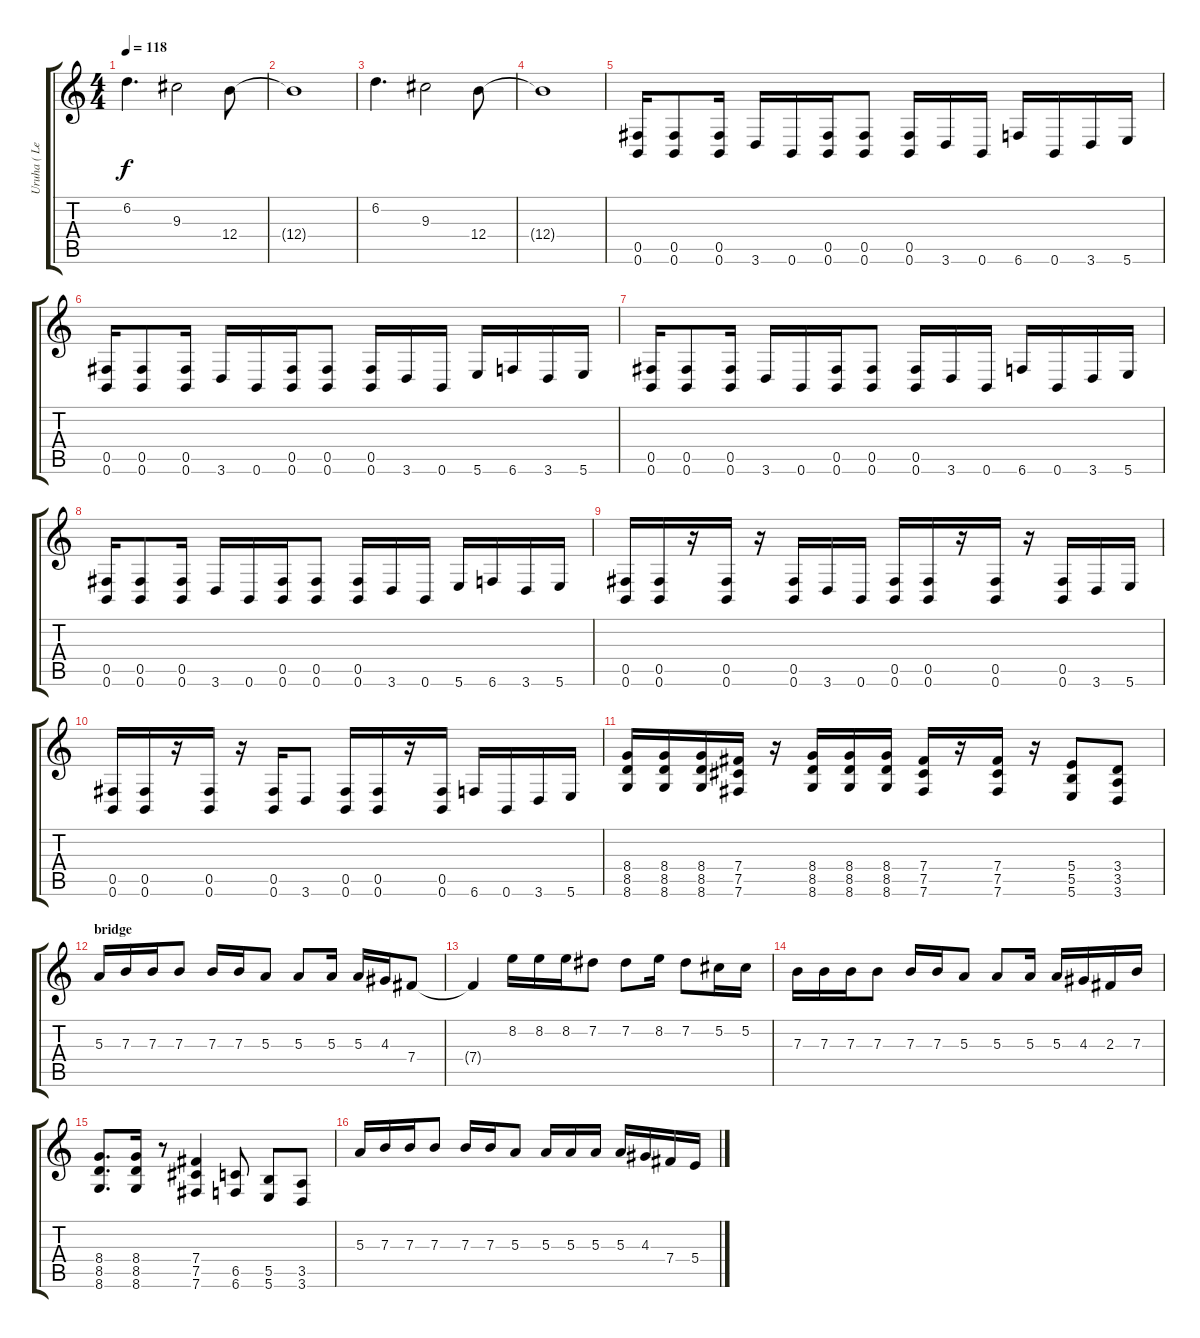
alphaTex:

\track ("Uruha ( Lead )" "Uruha ( Le") {instrument distortionguitar}
\staff {score tabs}
\tuning (Db4 Ab3 E3 B2 Gb2 B1) {hide}
\ts (4 4)
\tempo 118
\clef g2
\ks c
6.2.4{d dy f} 9.3.2 12.4.8 |
12.4{t}.1 |
6.2.4{d} 9.3.2 12.4.8 |
12.4{t}.1 |
\section ("" "")
(0.5 0.6).16 (0.5 0.6).8 (0.5 0.6).16 3.6.16 0.6.16 (0.5 0.6).16 (0.5 0.6).8 (0.5 0.6).16 3.6.16 0.6.16 6.6.16 0.6.16 3.6.16 5.6.16 |
(0.5 0.6).16 (0.5 0.6).8 (0.5 0.6).16 3.6.16 0.6.16 (0.5 0.6).16 (0.5 0.6).8 (0.5 0.6).16 3.6.16 0.6.16 5.6.16 6.6.16 3.6.16 5.6.16 |
(0.5 0.6).16 (0.5 0.6).8 (0.5 0.6).16 3.6.16 0.6.16 (0.5 0.6).16 (0.5 0.6).8 (0.5 0.6).16 3.6.16 0.6.16 6.6.16 0.6.16 3.6.16 5.6.16 |
(0.5 0.6).16 (0.5 0.6).8 (0.5 0.6).16 3.6.16 0.6.16 (0.5 0.6).16 (0.5 0.6).8 (0.5 0.6).16 3.6.16 0.6.16 5.6.16 6.6.16 3.6.16 5.6.16 |
\section ("" "")
(0.5 0.6).16 (0.5 0.6).16 r.16 (0.5 0.6).16 r.16 (0.5 0.6).16 3.6.16 0.6.16 (0.5 0.6).16 (0.5 0.6).16 r.16 (0.5 0.6).16 r.16 (0.5 0.6).16 3.6.16 5.6.16 |
(0.5 0.6).16 (0.5 0.6).16 r.16 (0.5 0.6).16 r.16 (0.5 0.6).16 3.6.8 (0.5 0.6).16 (0.5 0.6).16 r.16 (0.5 0.6).16 6.6.16 0.6.16 3.6.16 5.6.16 |
(8.4 8.5 8.6).16 (8.4 8.5 8.6).16 (8.4 8.5 8.6).16 (7.4 7.5 7.6).16 r.16 (8.4 8.5 8.6).16 (8.4 8.5 8.6).16 (8.4 8.5 8.6).16 (7.4 7.5 7.6).16 r.16 (7.4 7.5 7.6).16 r.16 (5.4 5.5 5.6).8 (3.4 3.5 3.6).8 |
\section ("" "bridge")
5.3.16 7.3.16 7.3.16 7.3.8 7.3.16 7.3.16 5.3.8 5.3.8 5.3.16 5.3.16 4.3.16 7.4.8 |
7.4{t}.4 8.2.16 8.2.16 8.2.16 7.2.8 7.2.8 8.2.16 7.2.8 5.2.16 5.2.16 |
7.3.16 7.3.16 7.3.16 7.3.8 7.3.16 7.3.16 5.3.8 5.3.8 5.3.16 5.3.16 4.3.16 2.3.16 7.3.16 |
(8.4 8.5 8.6).8{d} (8.4 8.5 8.6).16 r.8 (7.4 7.5 7.6).4 (6.5 6.6).8 (5.5 5.6).8 (3.5 3.6).8 |
5.3.16 7.3.16 7.3.16 7.3.8 7.3.16 7.3.16 5.3.8 5.3.16 5.3.16 5.3.16 5.3.16 4.3.16 7.4.16 5.4.16
